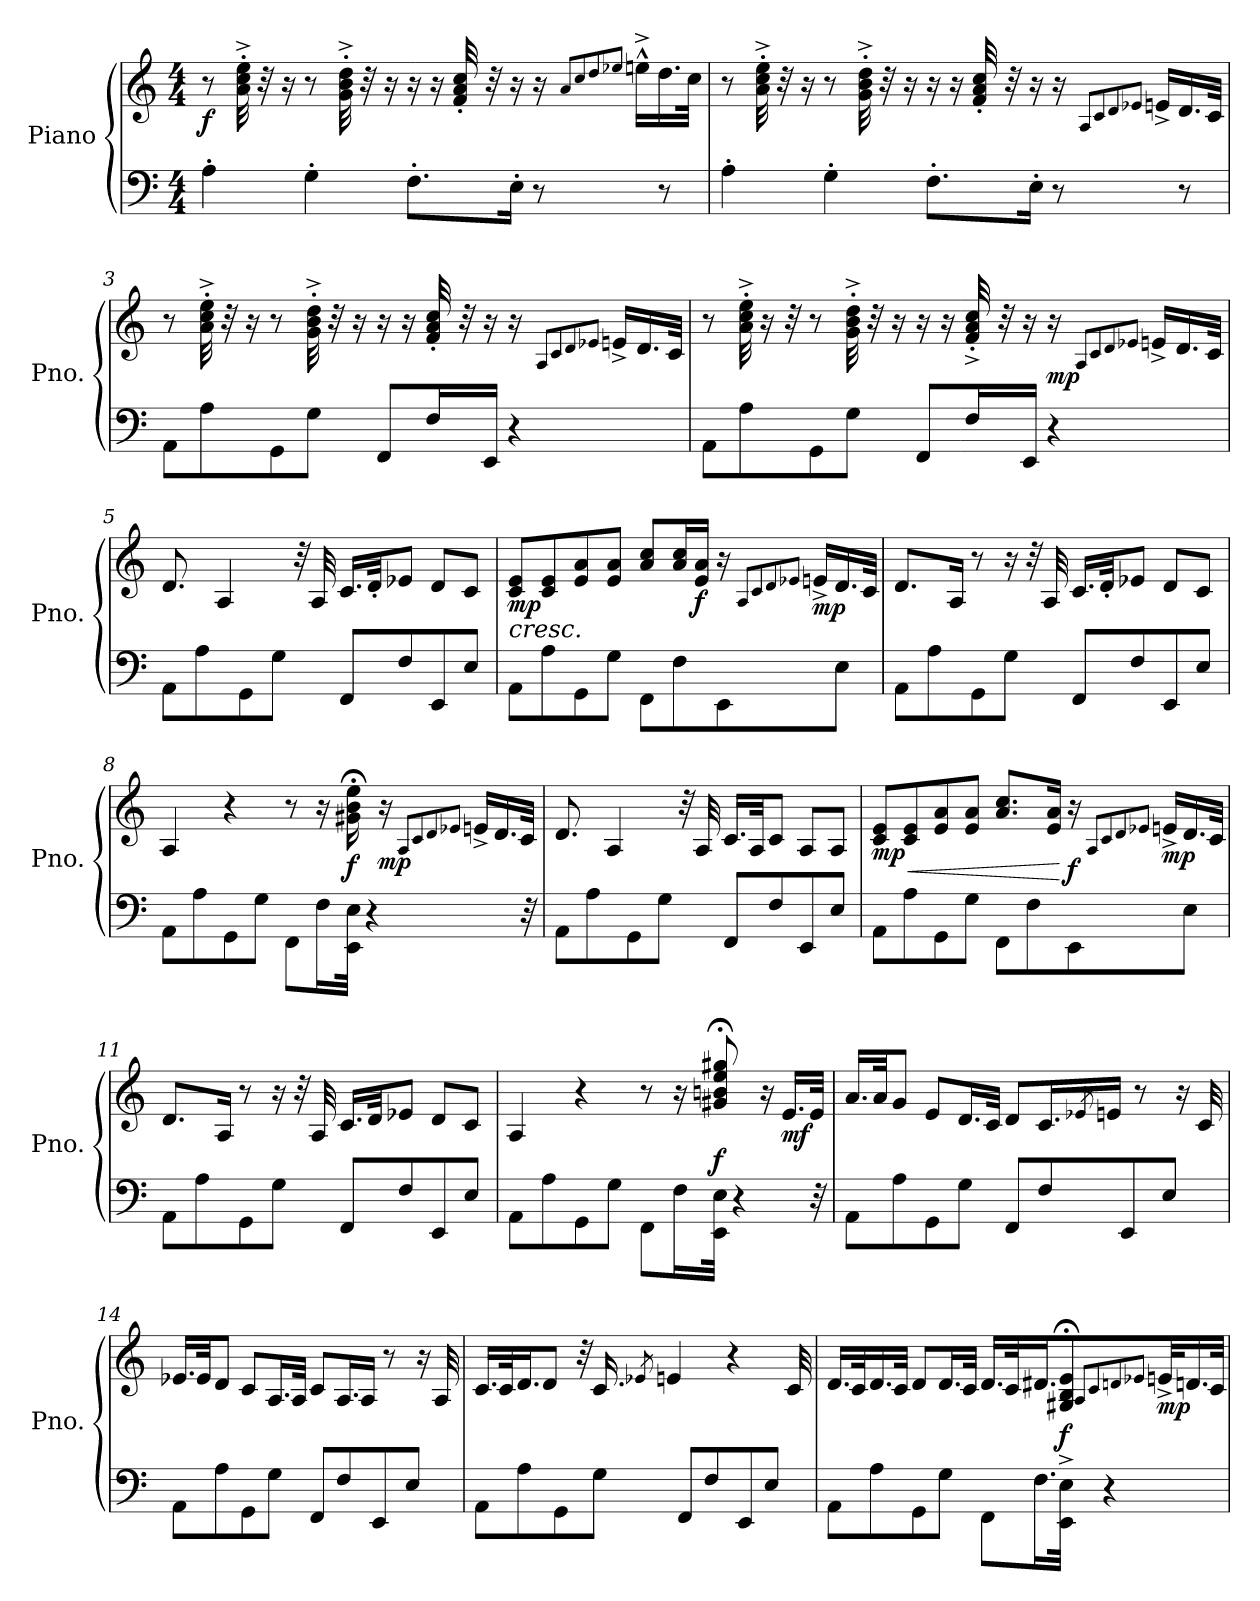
**kern	**kern	**dynam
*part1	*part1	*part1
*staff2	*staff1	*staff1/2
*I"Piano	*	*
*I'Pno.	*	*
*clefF4	*clefG2	*
*k[]	*k[]	*
*M4/4	*M4/4	*
*MM90	*MM90	*
=1	=1	=1
!	!	!LO:DY:b
4A'\	8r	f
.	32a\'^ 32cc\'^ 32ee\'^	.
.	32r	.
.	16r	.
4G'\	8r	.
.	32g\'^ 32b\'^ 32dd\'^	.
.	32r	.
.	16r	.
8.F'\L	16r	.
.	16r	.
.	32f/' 32a/' 32cc/'	.
.	32r	.
16E'\Jk	16r	.
8r	16r	.
.	8qa/L	.
.	8qcc/	.
.	8qdd/	.
.	8qee-X/J	.
.	16een^^^\LL	.
8r	16.dd\	.
.	32cc\JJk	.
=2	=2	=2
4A'\	8r	.
.	32a\'^ 32cc\'^ 32ee\'^	.
.	32r	.
.	16r	.
4G'\	8r	.
.	32g\'^ 32b\'^ 32dd\'^	.
.	32r	.
.	16r	.
8.F'\L	16r	.
.	16r	.
.	32f/' 32a/' 32cc/'	.
.	32r	.
16E'\Jk	16r	.
8r	16r	.
.	8qA/L	.
.	8qc/	.
.	8qd/	.
.	8qe-X/J	.
.	16en^/LL	.
8r	16.d/	.
.	32c/JJk	.
!!LO:LB:g=z
=3	=3	=3
8AA\L	8r	.
8A\	32a\'^ 32cc\'^ 32ee\'^	.
.	32r	.
.	16r	.
8GG\	8r	.
8G\J	32g\'^ 32b\'^ 32dd\'^	.
.	32r	.
.	16r	.
8FF/L	16r	.
.	16r	.
16F/L	32f/' 32a/' 32cc/'	.
.	32r	.
16EE/JJ	16r	.
4r	16r	.
.	8qA/L	.
.	8qc/	.
.	8qd/	.
.	8qe-X/J	.
.	16en^/LL	.
.	16.d/	.
.	32c/JJk	.
=4	=4	=4
8AA\L	8r	.
8A\	32a\'^ 32cc\'^ 32ee\'^	.
.	16r	.
.	32r	.
8GG\	8r	.
8G\J	32g\'^ 32b\'^ 32dd\'^	.
.	32r	.
.	16r	.
8FF/L	16r	.
.	16r	.
16F/L	32f/'^ 32a/'^ 32cc/'^	.
.	32r	.
16EE/JJ	16r	.
!	!	!LO:DY:b
4r	16r	mp
.	8qA/L	.
.	8qc/	.
.	8qd/	.
.	8qe-X/J	.
.	16en^/LL	.
.	16.d/	.
.	32c/JJk	.
!!LO:LB:g=z
=5	=5	=5
8AA\L	8.d/	.
8A\	.	.
.	4A/	.
8GG\	.	.
8G\J	.	.
.	32r	.
.	32A/	.
8FF/L	16.c/LL	.
.	32d'/JK	.
8F/	8e-X/J	.
8EE/	8d/L	.
8E/J	8c/J	.
=6	=6	=6
!	!	!LO:HP:b
!	!	!LO:DY:n=1:b
8AA\L	8c/ 8e/L	< mp
8A\	8c/ 8e/	.
8GG\	8e/ 8a/	.
8G\J	8e/ 8a/J	.
8FF\L	8a/ 8cc/L	.
8F\	16a/ 16cc/L	.
!	!	!LO:DY:n=2:b
.	16e/ 16a/JJ	f
8EE\	16r	[
.	8qA/L	.
.	8qc/	.
.	8qd/	.
.	8qe-X/J	.
!	!	!LO:DY:n=3:b
.	16en^/LL	mp
8E\J	16.d/	.
.	32c/JJk	.
=7	=7	=7
8AA\L	8.d/L	.
8A\	.	.
.	16A/Jk	.
8GG\	8r	.
8G\J	16r	.
.	32r	.
.	32A/	.
8FF/L	16.c/LL	.
.	32d'/JK	.
8F/	8e-X/J	.
8EE/	8d/L	.
8E/J	8c/J	.
!!LO:LB:g=z
=8	=8	=8
8AA\L	4A/	.
8A\	.	.
8GG\	4r	.
8G\J	.	.
8FF\L	8r	.
16F\L	16r	.
!	!	!LO:DY:b
32EE\ 32E\JJk	16g#X\;< 16b\;< 16ee\;<	f
4r	.	.
!	!	!LO:DY:b
.	16r	mp
.	8qA/L	.
.	8qc/	.
.	8qd/	.
.	8qe-X/J	.
.	16en^/LL	.
.	16.d/	.
32r	32c/JJk	.
=9	=9	=9
8AA\L	8.d/	.
8A\	.	.
.	4A/	.
8GG\	.	.
8G\J	.	.
.	32r	.
.	32A/	.
8FF/L	16.c/LL	.
.	32A/JK	.
8F/	8c/J	.
8EE/	8A/L	.
8E/J	8A/J	.
=10	=10	=10
!	!	!LO:HP:b
!	!	!LO:DY:n=1:b
8AA\L	8c/ 8e/L	< mp
8A\	8c/ 8e/	.
8GG\	8e/ 8a/	.
8G\J	8e/ 8a/J	.
8FF\L	8.a/ 8.cc/L	.
8F\	.	.
.	16e/ 16a/Jk	.
!	!	!LO:DY:n=2:b
8EE\	16r	[ f
.	8qA/L	.
.	8qc/	.
.	8qd/	.
.	8qe-X/J	.
!	!	!LO:DY:n=3:b
.	16en^/LL	mp
8E\J	16.d/	.
.	32c/JJk	.
!!LO:LB:g=z
=11	=11	=11
8AA\L	8.d/L	.
8A\	.	.
.	16A/Jk	.
8GG\	8r	.
8G\J	16r	.
.	32r	.
.	32A/	.
8FF/L	16.c/LL	.
.	32d/JK	.
8F/	8e-X/J	.
8EE/	8d/L	.
8E/J	8c/J	.
=12	=12	=12
8AA\L	4A/	.
8A\	.	.
8GG\	4r	.
8G\J	.	.
8FF\L	8r	.
16F\L	16r	.
!	!	!LO:DY:a=2
32EE\ 32E\JJk	8g#X/;< 8bn/;< 8ee/;< 8gg#X/;<	f
4r	.	.
.	16r	.
!	!	!LO:DY:b
.	16.e/LL	mf
32r	32e/JJk	.
=13	=13	=13
8AA\L	16.a/LL	.
.	32a/JK	.
8A\	8g/J	.
8GG\	8e/L	.
8G\J	16.d/L	.
.	32c/JJk	.
8FF/L	8d/L	.
8F/	16.c/L	.
.	8qe-X/	.
.	16en/JJ	.
8EE/	.	.
.	8r	.
8E/J	.	.
.	16r	.
.	32c/	.
!!LO:PB:g=z
=14	=14	=14
8AA\L	16.e-X/LL	.
.	32e-/JK	.
8A\	8d/J	.
8GG\	8c/L	.
8G\J	16.A/L	.
.	32A/JJk	.
8FF/L	8c/L	.
8F/	16.A/L	.
.	16A/JJ	.
8EE/	.	.
.	8r	.
8E/J	.	.
.	16r	.
.	32A/	.
=15	=15	=15
8AA\L	16.c/LL	.
.	32c/K	.
8A\	16.d/J	.
.	8d/J	.
8GG\	.	.
.	32r	.
8G\J	16.c/	.
.	8qe-X/	.
.	4en/	.
8FF/L	.	.
8F/	.	.
.	4r	.
8EE/	.	.
8E/J	.	.
.	32c/	.
!!LO:LB:g=z
=16	=16	=16
8AA\L	16.d/LL	.
.	32c/K	.
8A\	16.d/	.
.	32c/JJk	.
8GG\	8d/L	.
8G\J	16.d/L	.
.	32c/JJk	.
8FF\L	16.d/LL	.
.	32c/K	.
16.F\L	16.d#X/J	.
!	!	!LO:DY:a=2
32EE\^ 32E\^JJk	8G#X/;< 8B/;< 8e/;<	f
4r	.	.
.	8qA/L	.
.	8qc/	.
.	8qdn/	.
.	8qe-X/J	.
!	!	!LO:DY:b
.	32en^/KL	mp
.	16.d/	.
.	32c/JJk	.
=	=	=
*-	*-	*-
